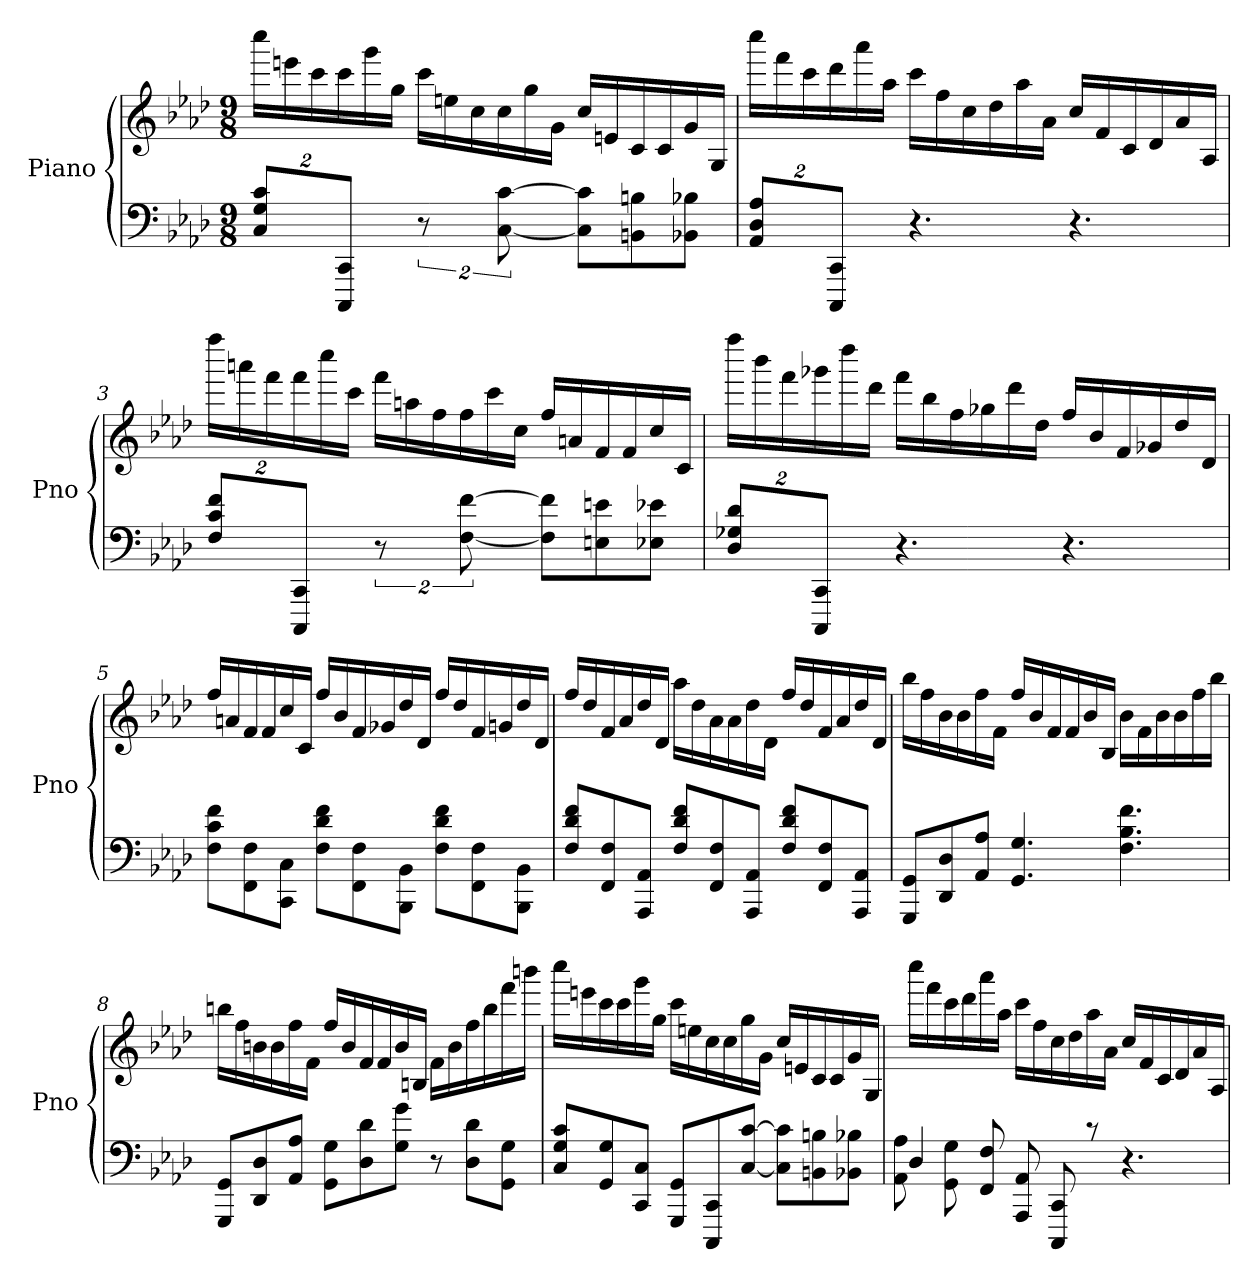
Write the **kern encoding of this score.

**kern	**kern
*part1	*part1
*staff2	*staff1
*I"Piano	*
*I'Pno	*
*clefF4	*clefG2
*k[b-e-a-d-]	*k[b-e-a-d-]
*f:	*f:
*M9/8	*M9/8
=1	=1
16%3C 16%3G 16%3cL	16ccccLL
.	16eeen
.	16ccc
16%3CCC 16%3CCJ	16ccc
.	16ggg
.	16ggJJ
16%3r	16cccLL
.	16een
.	16cc
[16%3C [16%3c	16cc
.	16gg
.	16gJJ
8C] 8c]L	16ccLL
.	16en
8BBn 8Bn	16c
.	16c
8BB-X 8B-XJ	16g
.	16GJJ
=2	=2
16%3AA- 16%3D- 16%3A-L	16ccccLL
.	16fff
.	16ccc
16%3CCC 16%3CCJ	16ddd-
.	16aaa-
.	16aa-JJ
4.r	16cccLL
.	16ff
.	16cc
.	16dd-
.	16aa-
.	16a-JJ
4.r	16ccLL
.	16f
.	16c
.	16d-
.	16a-
.	16A-JJ
=3	=3
16%3F 16%3c 16%3fL	16ffffLL
.	16aaan
.	16fff
16%3CCC 16%3CCJ	16fff
.	16cccc
.	16cccJJ
16%3r	16fffLL
.	16aan
.	16ff
[16%3F [16%3f	16ff
.	16ccc
.	16ccJJ
8F] 8f]L	16ffLL
.	16an
8En 8en	16f
.	16f
8E-X 8e-XJ	16cc
.	16cJJ
=4	=4
16%3D- 16%3G-X 16%3d-L	16ffffLL
.	16bbb-
.	16fff
16%3CCC 16%3CCJ	16ggg-X
.	16dddd-
.	16ddd-JJ
4.r	16fffLL
.	16bb-
.	16ff
.	16gg-X
.	16ddd-
.	16dd-JJ
4.r	16ffLL
.	16b-
.	16f
.	16g-X
.	16dd-
.	16d-JJ
=5	=5
8F 8c 8fL	16ffLL
.	16an
8FF 8F	16f
.	16f
8CC 8CJ	16cc
.	16cJJ
8F 8d- 8fL	16ffLL
.	16b-
8FF 8F	16f
.	16g-X
8BBB- 8BB-J	16dd-
.	16d-JJ
8F 8d- 8fL	16ffLL
.	16dd-
8FF 8F	16f
.	16gn
8BBB- 8BB-J	16dd-
.	16d-JJ
=6	=6
8F 8d- 8fL	16ffLL
.	16dd-
8FF 8F	16f
.	16a-
8AAA- 8AA-J	16dd-
.	16d-JJ
8F 8d- 8fL	16aa-LL
.	16dd-
8FF 8F	16a-
.	16a-
8AAA- 8AA-J	16dd-
.	16d-JJ
8F 8d- 8fL	16ffLL
.	16dd-
8FF 8F	16f
.	16a-
8AAA- 8AA-J	16dd-
.	16d-JJ
=7	=7
8GGG 8GGL	16bb-LL
.	16ff
8DD- 8D-	16b-
.	16b-
8AA- 8A-J	16ff
.	16fJJ
4.GG 4.G	16ffLL
.	16b-
.	16f
.	16f
.	16b-
.	16B-JJ
4.F 4.B- 4.f	16b-LL
.	16f
.	16b-
.	16b-
.	16ff
.	16bb-JJ
=8	=8
8GGG 8GGL	16bbnLL
.	16ff
8DD- 8D-	16bn
.	16b
8AA- 8A-J	16ff
.	16fJJ
8GG 8GL	16ffLL
.	16b
8D- 8d-	16f
.	16f
8G 8gJ	16b
.	16BnJJ
8r	16fLL
.	16b
8D- 8d-L	16ff
.	16bb
8GG 8GJ	16fff
.	16bbbnJJ
=9	=9
8C 8G 8cL	16ccccLL
.	16eeen
8GG 8G	16ccc
.	16ccc
8CC 8CJ	16ggg
.	16ggJJ
8GGG 8GGL	16cccLL
.	16een
8CCC 8CC	16cc
.	16cc
[8C [8cJ	16gg
.	16gJJ
8C] 8c]L	16ccLL
.	16en
8BBn 8Bn	16c
.	16c
8BB-X 8B-XJ	16g
.	16GJJ
=10	=10
*^	*
4D-	8AA- 8A-	16ccccLL
.	.	16fff
.	8GG 8G	16ccc
.	.	16ddd-
8FF 8F	2..ryy	16aaa-
.	.	16aa-JJ
8AAA- 8AA-	.	16cccLL
.	.	16ff
8CCC 8CC	.	16cc
.	.	16dd-
8rc	.	16aa-
.	.	16a-JJ
4.r	.	16ccLL
.	.	16f
.	.	16c
.	.	16d-
.	.	16a-
.	.	16A-JJ
*v	*v	*
=	=
*-	*-
